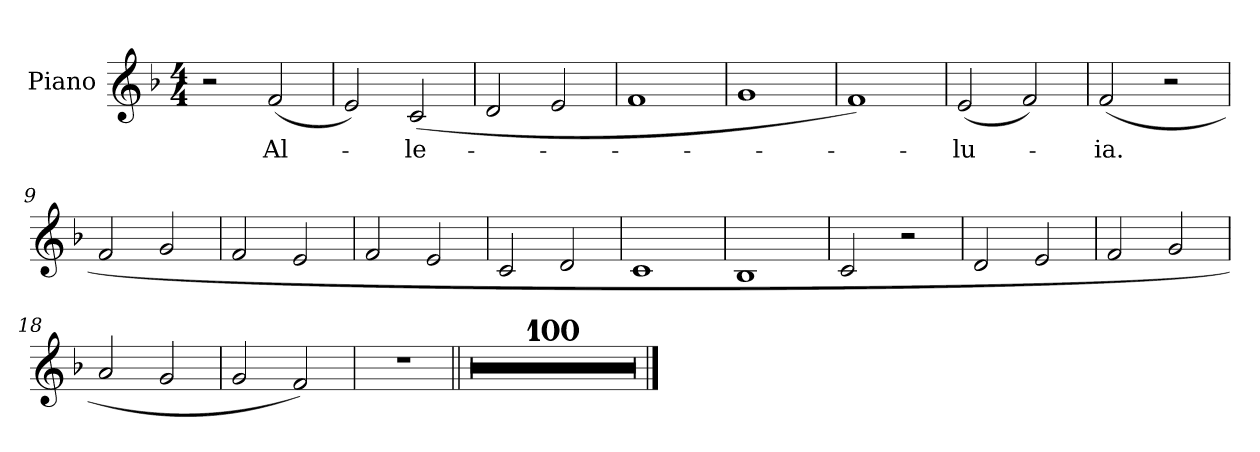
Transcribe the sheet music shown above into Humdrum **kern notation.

**kern	**text
*part1	*part1
*staff1	*staff1
*I"Piano	*
*I'Pno.	*
*clefG2	*
*k[b-]	*
*M4/4	*
=1	=1
2r	.
(<2f/	Al-
=2	=2
2e/)	.
(>2c/	-le-
=3	=3
2d/	.
2e/	.
=4	=4
1f	.
=5	=5
1g	.
=6	=6
1f)	.
=7	=7
(>2e/	-lu-
2f/)	.
=8	=8
(>2f/	-ia.
2r	.
=9	=9
2f/	.
2g/	.
=10	=10
2f/	.
2e/	.
!!LO:LB:g=z
=11	=11
2f/	.
2e/	.
=12	=12
2c/	.
2d/	.
=13	=13
1c	.
=14	=14
1B-	.
=15	=15
2c/	.
2r	.
=16	=16
2d/	.
2e/	.
=17	=17
2f/	.
2g/	.
=18	=18
2a/	.
2g/	.
=19	=19
2g/	.
2f/)	.
=20	=20
1r	.
=21||	=21||
1r	.
!!LO:LB:g=z
=22	=22
1r	.
=23	=23
1r	.
=24	=24
1r	.
=25	=25
1r	.
=26	=26
1r	.
=27	=27
1r	.
=28	=28
1r	.
=29	=29
1r	.
=30	=30
1r	.
=31	=31
1r	.
=32	=32
1r	.
=33	=33
1r	.
!!LO:LB:g=z
=34	=34
1r	.
=35	=35
1r	.
=36	=36
1r	.
=37	=37
1r	.
=38	=38
1r	.
=39	=39
1r	.
=40	=40
1r	.
=41	=41
1r	.
=42	=42
1r	.
=43	=43
1r	.
=44	=44
1r	.
=45	=45
1r	.
!!LO:LB:g=z
=46	=46
1r	.
=47	=47
1r	.
=48	=48
1r	.
=49	=49
1r	.
=50	=50
1r	.
=51	=51
1r	.
=52	=52
1r	.
=53	=53
1r	.
=54	=54
1r	.
=55	=55
1r	.
=56	=56
1r	.
=57	=57
1r	.
!!LO:LB:g=z
=58	=58
1r	.
=59	=59
1r	.
=60	=60
1r	.
=61	=61
1r	.
=62	=62
1r	.
=63	=63
1r	.
=64	=64
1r	.
=65	=65
1r	.
=66	=66
1r	.
=67	=67
1r	.
=68	=68
1r	.
=69	=69
1r	.
!!LO:LB:g=z
=70	=70
1r	.
=71	=71
1r	.
=72	=72
1r	.
=73	=73
1r	.
=74	=74
1r	.
=75	=75
1r	.
=76	=76
1r	.
=77	=77
1r	.
=78	=78
1r	.
=79	=79
1r	.
=80	=80
1r	.
=81	=81
1r	.
!!LO:LB:g=z
=82	=82
1r	.
=83	=83
1r	.
=84	=84
1r	.
=85	=85
1r	.
=86	=86
1r	.
=87	=87
1r	.
=88	=88
1r	.
=89	=89
1r	.
=90	=90
1r	.
=91	=91
1r	.
=92	=92
1r	.
=93	=93
1r	.
!!LO:LB:g=z
=94	=94
1r	.
=95	=95
1r	.
=96	=96
1r	.
=97	=97
1r	.
=98	=98
1r	.
=99	=99
1r	.
=100	=100
1r	.
=101	=101
1r	.
=102	=102
1r	.
=103	=103
1r	.
=104	=104
1r	.
=105	=105
1r	.
!!LO:PB:g=z
=106	=106
1r	.
=107	=107
1r	.
=108	=108
1r	.
=109	=109
1r	.
=110	=110
1r	.
=111	=111
1r	.
=112	=112
1r	.
=113	=113
1r	.
=114	=114
1r	.
=115	=115
1r	.
=116	=116
1r	.
=117	=117
1r	.
!!LO:LB:g=z
=118	=118
1r	.
=119	=119
1r	.
=120	=120
1r	.
==	==
*-	*-
